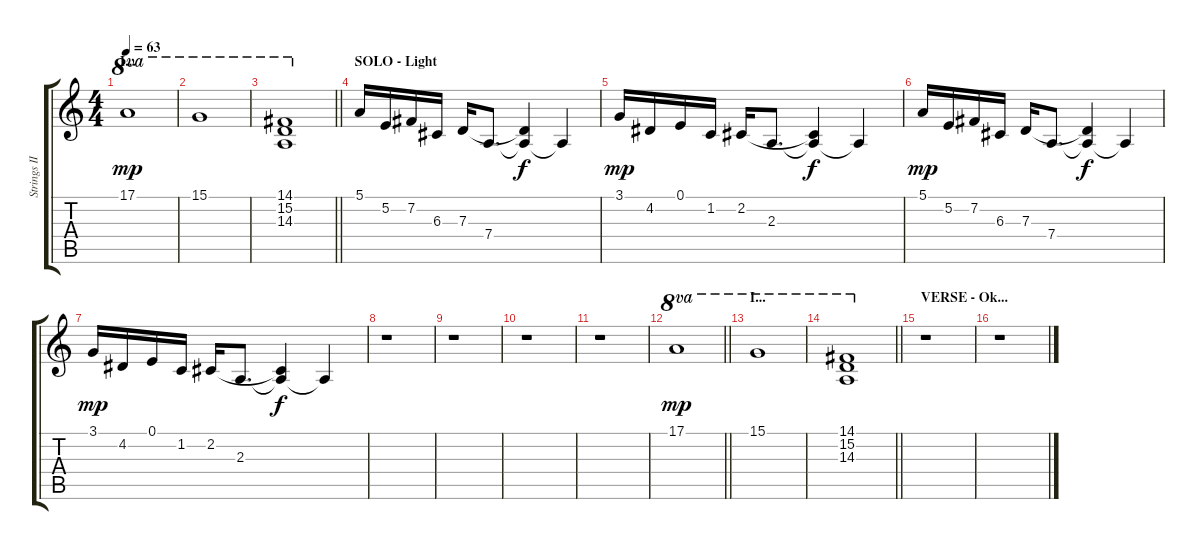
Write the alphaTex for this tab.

\track ("Strings II (NY Orchestra)" "Strings II") {instrument stringensemble1}
\staff {score tabs}
\tuning (E4 B3 G3 D3 A2 E2) {hide}
\ts (4 4)
\section ("" "I...")
\tempo 63
\clef g2
\ks c
17.1.1{ot 8va dy mp} |
15.1.1{ot 8va} |
\barLineRight lightlight
(14.1 15.2 14.3).1{ot 8va} |
\section ("" "SOLO - Light")
5.1.16 5.2.16 7.2.16 6.3.16 7.3.16 7.4.8{d} (7.3{t} 7.4{t}).4{dy f} 7.4{t}.4 |
3.1.16{dy mp} 4.2.16 0.1.16 1.2.16 2.2.16 2.3.8{d} (2.2{t} 2.3{t}).4{dy f} 2.3{t}.4 |
5.1.16{dy mp} 5.2.16 7.2.16 6.3.16 7.3.16 7.4.8{d} (7.3{t} 7.4{t}).4{dy f} 7.4{t}.4 |
3.1.16{dy mp} 4.2.16 0.1.16 1.2.16 2.2.16 2.3.8{d} (2.2{t} 2.3{t}).4{dy f} 2.3{t}.4 |
r.1 |
r.1 |
r.1 |
r.1 |
\barLineRight lightlight
17.1.1{ot 8va dy mp} |
\section ("" "I...")
15.1.1{ot 8va} |
\barLineRight lightlight
(14.1 15.2 14.3).1{ot 8va} |
\section ("" "VERSE - Ok...")
r.1 |
r.1
